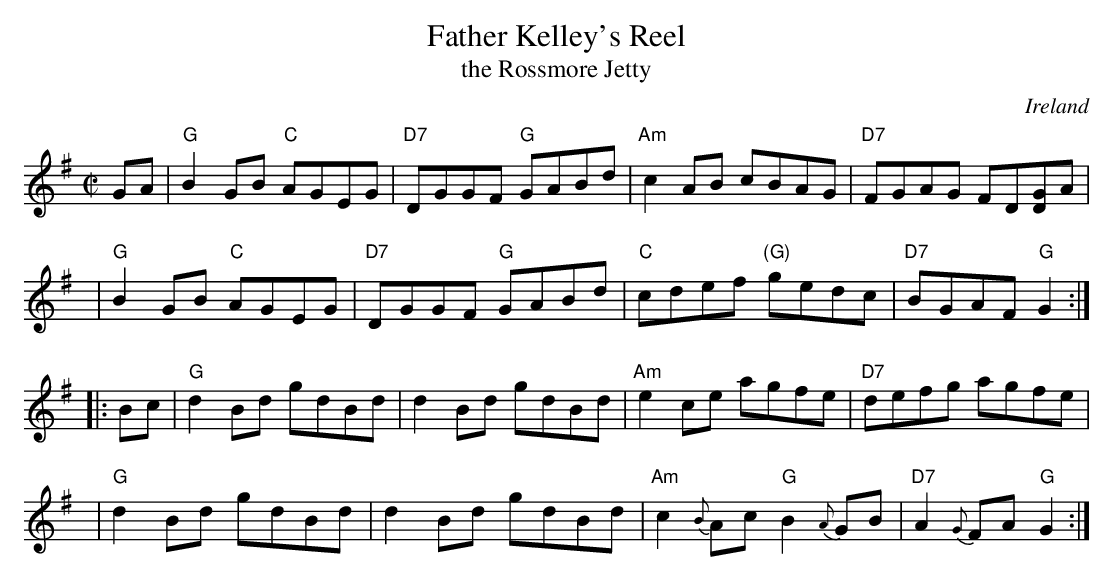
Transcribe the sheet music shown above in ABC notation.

X:1
T: Father Kelley's Reel
T: the Rossmore Jetty
O: Ireland
M: C|
L: 1/8
K: G
GA | "G"B2GB "C"AGEG | "D7"DGGF "G"GABd | "Am"c2AB cBAG | "D7"FGAG FD[GD]A |
y4 | "G"B2GB "C"AGEG | "D7"DGGF "G"GABd | "C"cdef "(G)"gedc | "D7"BGAF  "G"G2 :|
|: Bc | "G"d2Bd gdBd | d2Bd gdBd | "Am"e2ce agfe | "D7"defg agfe |
   y4 | "G"d2Bd gdBd | d2Bd gdBd | "Am"c2{B}Ac "G"B2{A}GB | "D7"A2{G}FA "G"G2 :|
